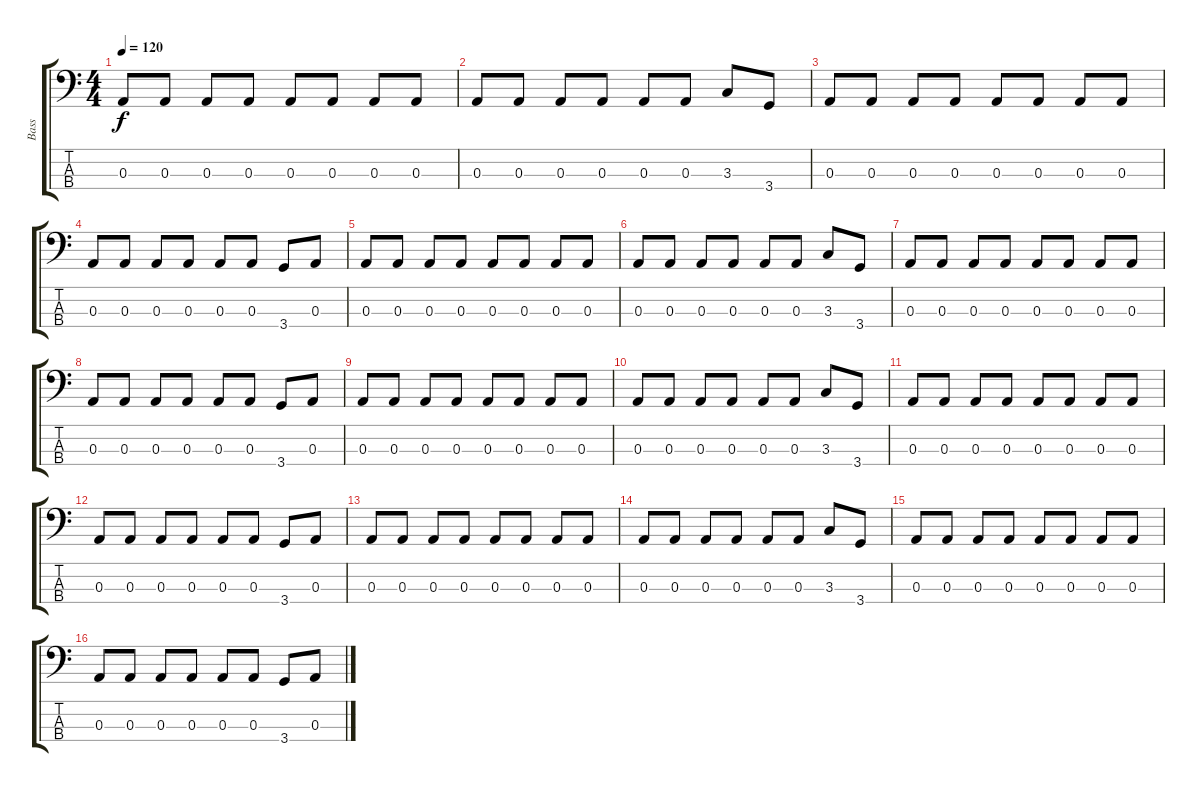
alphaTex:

\track ("Bass" "Bass") {instrument electricbassfinger}
\staff {score tabs}
\tuning (G2 D2 A1 E1) {hide}
\ts (4 4)
\tempo 120
\clef f4
\ks c
0.3.8{dy f} 0.3.8 0.3.8 0.3.8 0.3.8 0.3.8 0.3.8 0.3.8 |
0.3.8 0.3.8 0.3.8 0.3.8 0.3.8 0.3.8 3.3.8 3.4.8 |
0.3.8 0.3.8 0.3.8 0.3.8 0.3.8 0.3.8 0.3.8 0.3.8 |
0.3.8 0.3.8 0.3.8 0.3.8 0.3.8 0.3.8 3.4.8 0.3.8 |
0.3.8 0.3.8 0.3.8 0.3.8 0.3.8 0.3.8 0.3.8 0.3.8 |
0.3.8 0.3.8 0.3.8 0.3.8 0.3.8 0.3.8 3.3.8 3.4.8 |
0.3.8 0.3.8 0.3.8 0.3.8 0.3.8 0.3.8 0.3.8 0.3.8 |
0.3.8 0.3.8 0.3.8 0.3.8 0.3.8 0.3.8 3.4.8 0.3.8 |
0.3.8 0.3.8 0.3.8 0.3.8 0.3.8 0.3.8 0.3.8 0.3.8 |
0.3.8 0.3.8 0.3.8 0.3.8 0.3.8 0.3.8 3.3.8 3.4.8 |
0.3.8 0.3.8 0.3.8 0.3.8 0.3.8 0.3.8 0.3.8 0.3.8 |
0.3.8 0.3.8 0.3.8 0.3.8 0.3.8 0.3.8 3.4.8 0.3.8 |
0.3.8 0.3.8 0.3.8 0.3.8 0.3.8 0.3.8 0.3.8 0.3.8 |
0.3.8 0.3.8 0.3.8 0.3.8 0.3.8 0.3.8 3.3.8 3.4.8 |
0.3.8 0.3.8 0.3.8 0.3.8 0.3.8 0.3.8 0.3.8 0.3.8 |
0.3.8 0.3.8 0.3.8 0.3.8 0.3.8 0.3.8 3.4.8 0.3.8
